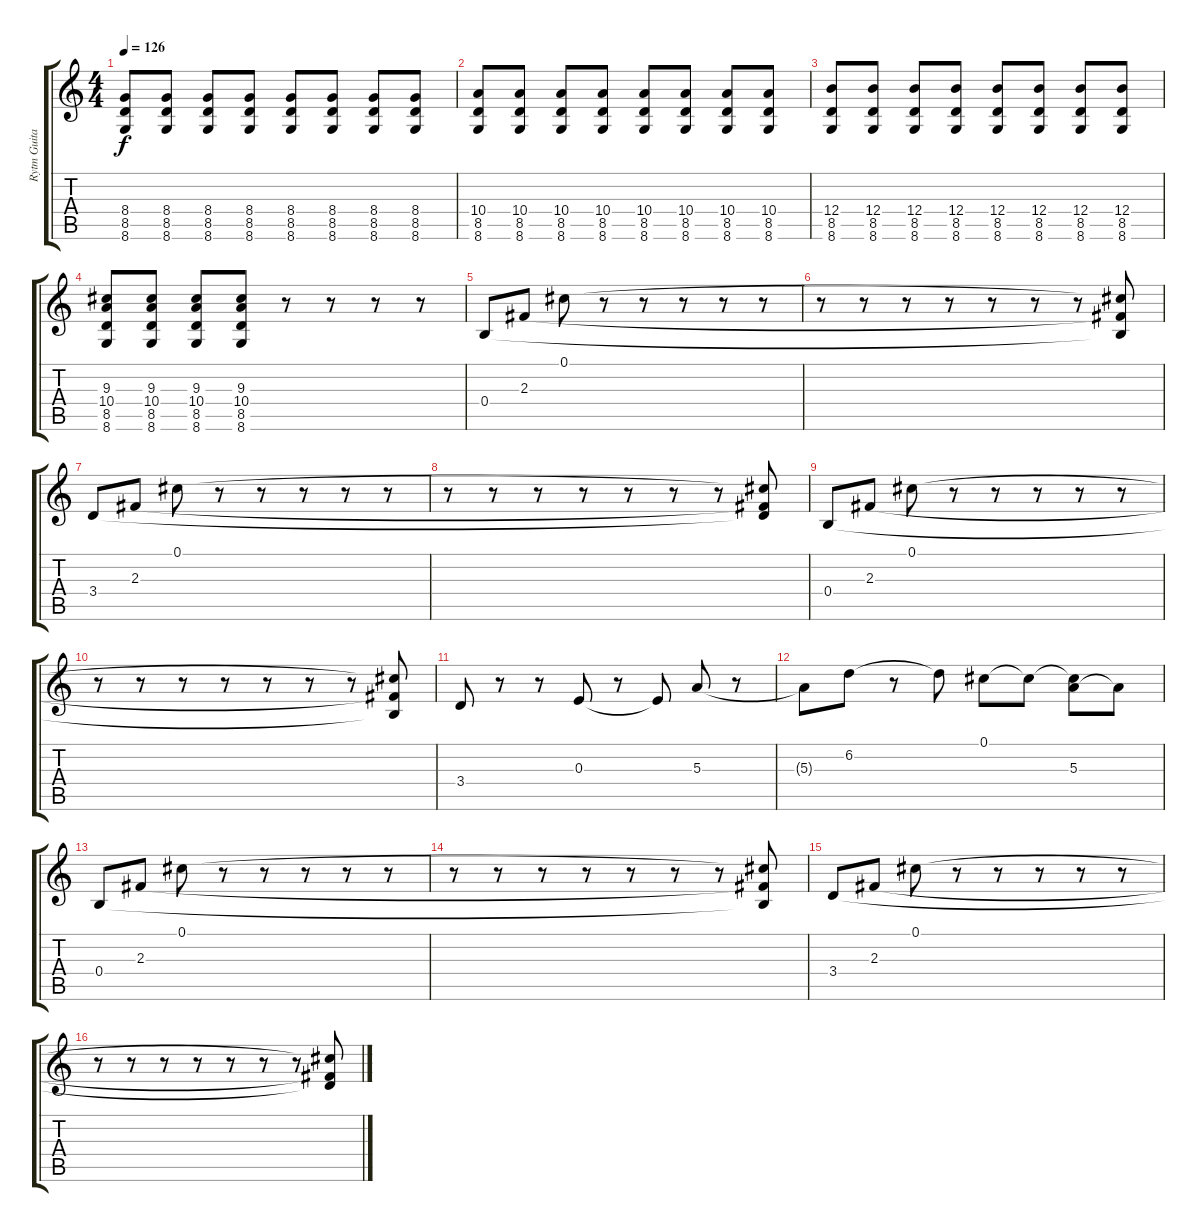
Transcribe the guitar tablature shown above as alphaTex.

\track ("Rytm Guitar" "Rytm Guita") {instrument distortionguitar}
\staff {score tabs}
\tuning (Db4 Ab3 E3 B2 Gb2 B1) {hide}
\ts (4 4)
\tempo 126
\clef g2
\ks c
(8.4 8.5 8.6).8{dy f} (8.4 8.5 8.6).8 (8.4 8.5 8.6).8 (8.4 8.5 8.6).8 (8.4 8.5 8.6).8 (8.4 8.5 8.6).8 (8.4 8.5 8.6).8 (8.4 8.5 8.6).8 |
(10.4 8.5 8.6).8 (10.4 8.5 8.6).8 (10.4 8.5 8.6).8 (10.4 8.5 8.6).8 (10.4 8.5 8.6).8 (10.4 8.5 8.6).8 (10.4 8.5 8.6).8 (10.4 8.5 8.6).8 |
(12.4 8.5 8.6).8 (12.4 8.5 8.6).8 (12.4 8.5 8.6).8 (12.4 8.5 8.6).8 (12.4 8.5 8.6).8 (12.4 8.5 8.6).8 (12.4 8.5 8.6).8 (12.4 8.5 8.6).8 |
(9.3 10.4 8.5 8.6).8 (9.3 10.4 8.5 8.6).8 (9.3 10.4 8.5 8.6).8 (9.3 10.4 8.5 8.6).8 r.8 r.8 r.8 r.8 |
0.4.8 2.3.8 0.1.8 r.8 r.8 r.8 r.8 r.8 |
r.8 r.8 r.8 r.8 r.8 r.8 r.8 (0.1{t} 2.3{t} 0.4{t}).8 |
3.4.8 2.3.8 0.1.8 r.8 r.8 r.8 r.8 r.8 |
r.8 r.8 r.8 r.8 r.8 r.8 r.8 (0.1{t} 2.3{t} 3.4{t}).8 |
0.4.8 2.3.8 0.1.8 r.8 r.8 r.8 r.8 r.8 |
r.8 r.8 r.8 r.8 r.8 r.8 r.8 (0.1{t} 2.3{t} 0.4{t}).8 |
3.4.8 r.8 r.8 0.3.8 r.8 0.3{t}.8 5.3.8 r.8 |
5.3{t}.8 6.2.8 r.8 6.2{t}.8 0.1.8 0.1{t}.8 (0.1{t} 5.3).8 5.3{t}.8 |
0.4.8 2.3.8 0.1.8 r.8 r.8 r.8 r.8 r.8 |
r.8 r.8 r.8 r.8 r.8 r.8 r.8 (0.1{t} 2.3{t} 0.4{t}).8 |
3.4.8 2.3.8 0.1.8 r.8 r.8 r.8 r.8 r.8 |
r.8 r.8 r.8 r.8 r.8 r.8 r.8 (0.1{t} 2.3{t} 3.4{t}).8
